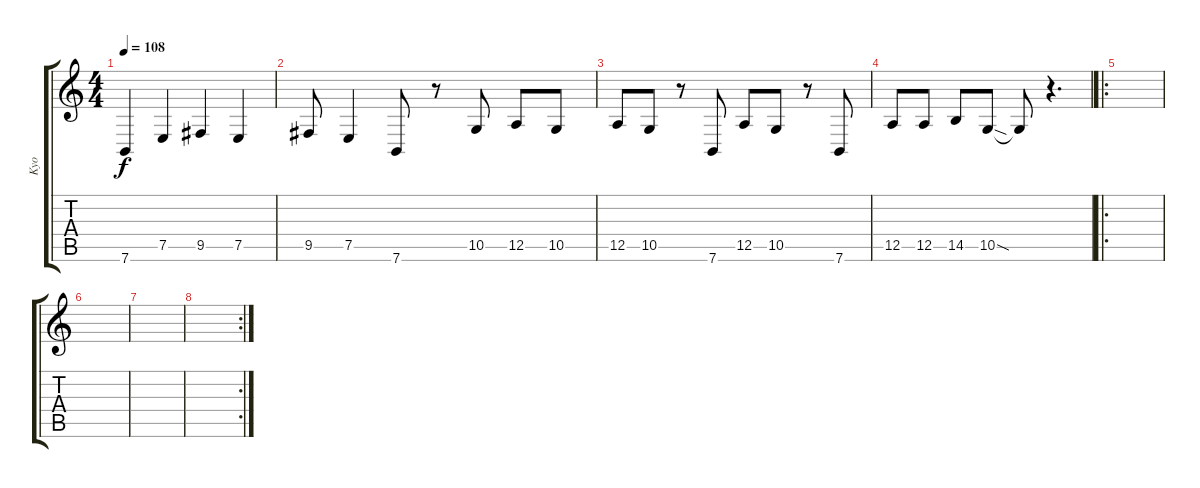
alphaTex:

\track ("Kyo" "Kyo") {instrument viola}
\staff {score tabs}
\tuning (E4 B3 G3 D3 A2 E2) {hide}
\ts (4 4)
\tempo 108
\clef g2
\ks c
7.6.4{dy f} 7.5.4 9.5.4 7.5.4 |
9.5.8 7.5.4 7.6.8 r.8 10.5.8 12.5.8 10.5.8 |
12.5.8 10.5.8 r.8 7.6.8 12.5.8 10.5.8 r.8 7.6.8 |
12.5.8 12.5.8 14.5.8 10.5{sod}.8 10.5{t}.8 r.4{d} |
\ro
|
|
|
\rc 2
